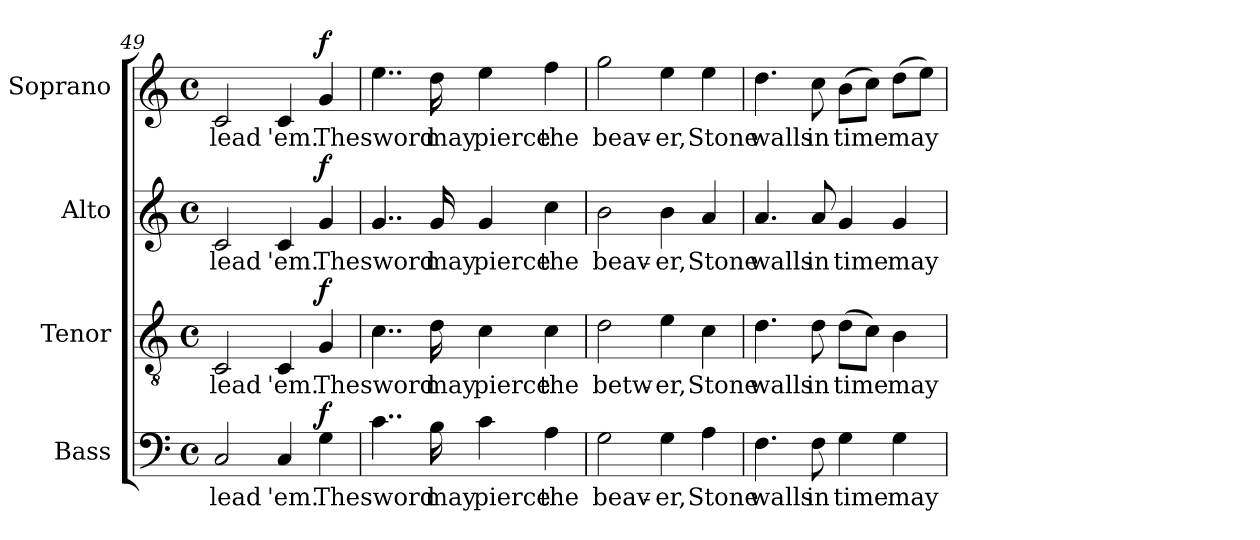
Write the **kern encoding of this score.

**kern	**text	**dynam	**kern	**text	**dynam	**kern	**text	**dynam	**kern	**text	**dynam
*part4	*part4	*part4	*part3	*part3	*part3	*part2	*part2	*part2	*part1	*part1	*part1
*staff4	*staff4	*staff4	*staff3	*staff3	*staff3	*staff2	*staff2	*staff2	*staff1	*staff1	*staff1
*I"Bass	*	*	*I"Tenor	*	*	*I"Alto	*	*	*I"Soprano	*	*
*I'B.	*	*	*I'T.	*	*	*I'A.	*	*	*I'S.	*	*
*clefF4	*	*	*clefGv2	*	*	*clefG2	*	*	*clefG2	*	*
*	*	*	*ITrd7c12	*	*	*	*	*	*	*	*
*k[]	*	*	*k[]	*	*	*k[]	*	*	*k[]	*	*
*C:	*	*	*C:	*	*	*C:	*	*	*C:	*	*
*M4/4	*	*	*M4/4	*	*	*M4/4	*	*	*M4/4	*	*
*met(c)	*	*	*met(c)	*	*	*met(c)	*	*	*met(c)	*	*
=49	=49	=49	=49	=49	=49	=49	=49	=49	=49	=49	=49
!	!LO:LY:b:color=#000000	!	!	!	!	!	!	!	!	!	!
!	!	!	!	!LO:LY:b:color=#000000	!	!	!	!	!	!	!
!	!	!	!	!	!	!	!LO:LY:b:color=#000000	!	!	!	!
!	!	!	!	!	!	!	!	!	!	!LO:LY:b:color=#000000	!
2Ci/	lead	.	2CCi/	lead	.	2ci/	lead	.	2ci/	lead	.
!	!LO:LY:b:color=#000000	!	!	!	!	!	!	!	!	!	!
!	!	!	!	!LO:LY:b:color=#000000	!	!	!	!	!	!	!
!	!	!	!	!	!	!	!LO:LY:b:color=#000000	!	!	!	!
!	!	!	!	!	!	!	!	!	!	!LO:LY:b:color=#000000	!
4Ci/	'em.	.	4CCi/	'em.	.	4ci/	'em.	.	4ci/	'em.	.
!	!LO:LY:b:color=#000000	!	!	!	!	!	!	!	!	!	!
!	!	!	!	!LO:LY:b:color=#000000	!	!	!	!	!	!	!
!	!	!	!	!	!	!	!LO:LY:b:color=#000000	!	!	!	!
!	!	!	!	!	!	!	!	!	!	!LO:LY:b:color=#000000	!
4Gi\	The	f	4GGi/	The	f	4gi/	The	f	4gi/	The	f
!!LO:PB:g=z
=50	=50	=50	=50	=50	=50	=50	=50	=50	=50	=50	=50
!	!LO:LY:b:color=#000000	!	!	!	!	!	!	!	!	!	!
!	!	!	!	!LO:LY:b:color=#000000	!	!	!	!	!	!	!
!	!	!	!	!	!	!	!LO:LY:b:color=#000000	!	!	!	!
!	!	!	!	!	!	!	!	!	!	!LO:LY:b:color=#000000	!
4..ci\	sword	.	4..Ci\	sword	.	4..gi/	sword	.	4..eei\	sword	.
!	!LO:LY:b:color=#000000	!	!	!	!	!	!	!	!	!	!
!	!	!	!	!LO:LY:b:color=#000000	!	!	!	!	!	!	!
!	!	!	!	!	!	!	!LO:LY:b:color=#000000	!	!	!	!
!	!	!	!	!	!	!	!	!	!	!LO:LY:b:color=#000000	!
16Bi\	may	.	16Di\	may	.	16gi/	may	.	16ddi\	may	.
!	!LO:LY:b:color=#000000	!	!	!	!	!	!	!	!	!	!
!	!	!	!	!LO:LY:b:color=#000000	!	!	!	!	!	!	!
!	!	!	!	!	!	!	!LO:LY:b:color=#000000	!	!	!	!
!	!	!	!	!	!	!	!	!	!	!LO:LY:b:color=#000000	!
4ci\	pierce	.	4Ci\	pierce	.	4gi/	pierce	.	4eei\	pierce	.
!	!LO:LY:b:color=#000000	!	!	!	!	!	!	!	!	!	!
!	!	!	!	!LO:LY:b:color=#000000	!	!	!	!	!	!	!
!	!	!	!	!	!	!	!LO:LY:b:color=#000000	!	!	!	!
!	!	!	!	!	!	!	!	!	!	!LO:LY:b:color=#000000	!
4Ai\	the	.	4Ci\	the	.	4cci\	the	.	4ffi\	the	.
=51	=51	=51	=51	=51	=51	=51	=51	=51	=51	=51	=51
!	!LO:LY:b:color=#000000	!	!	!	!	!	!	!	!	!	!
!	!	!	!	!LO:LY:b:color=#000000	!	!	!	!	!	!	!
!	!	!	!	!	!	!	!LO:LY:b:color=#000000	!	!	!	!
!	!	!	!	!	!	!	!	!	!	!LO:LY:b:color=#000000	!
2Gi\	beav-	.	2Di\	betw-	.	2bi\	beav-	.	2ggi\	beav-	.
!	!LO:LY:b:color=#000000	!	!	!	!	!	!	!	!	!	!
!	!	!	!	!LO:LY:b:color=#000000	!	!	!	!	!	!	!
!	!	!	!	!	!	!	!LO:LY:b:color=#000000	!	!	!	!
!	!	!	!	!	!	!	!	!	!	!LO:LY:b:color=#000000	!
4Gi\	-er,	.	4Ei\	-er,	.	4bi\	-er,	.	4eei\	-er,	.
!	!LO:LY:b:color=#000000	!	!	!	!	!	!	!	!	!	!
!	!	!	!	!LO:LY:b:color=#000000	!	!	!	!	!	!	!
!	!	!	!	!	!	!	!LO:LY:b:color=#000000	!	!	!	!
!	!	!	!	!	!	!	!	!	!	!LO:LY:b:color=#000000	!
4Ai\	Stone	.	4Ci\	Stone	.	4ai/	Stone	.	4eei\	Stone	.
=52	=52	=52	=52	=52	=52	=52	=52	=52	=52	=52	=52
!	!LO:LY:b:color=#000000	!	!	!	!	!	!	!	!	!	!
!	!	!	!	!LO:LY:b:color=#000000	!	!	!	!	!	!	!
!	!	!	!	!	!	!	!LO:LY:b:color=#000000	!	!	!	!
!	!	!	!	!	!	!	!	!	!	!LO:LY:b:color=#000000	!
4.Fi\	walls	.	4.Di\	walls	.	4.ai/	walls	.	4.ddi\	walls	.
!	!LO:LY:b:color=#000000	!	!	!	!	!	!	!	!	!	!
!	!	!	!	!LO:LY:b:color=#000000	!	!	!	!	!	!	!
!	!	!	!	!	!	!	!LO:LY:b:color=#000000	!	!	!	!
!	!	!	!	!	!	!	!	!	!	!LO:LY:b:color=#000000	!
8Fi\	in	.	8Di\	in	.	8ai/	in	.	8cci\	in	.
!	!LO:LY:b:color=#000000	!	!	!	!	!	!	!	!	!	!
!	!	!	!	!LO:LY:b:color=#000000	!	!	!	!	!	!	!
!	!	!	!	!	!	!	!LO:LY:b:color=#000000	!	!	!	!
!	!	!	!	!	!	!	!	!	!	!LO:LY:b:color=#000000	!
4Gi\	time	.	(8Di\L	time	.	4gi/	time	.	(8bi\L	time	.
.	.	.	8Ci\J)	.	.	.	.	.	8cci\J)	.	.
!	!LO:LY:b:color=#000000	!	!	!	!	!	!	!	!	!	!
!	!	!	!	!LO:LY:b:color=#000000	!	!	!	!	!	!	!
!	!	!	!	!	!	!	!LO:LY:b:color=#000000	!	!	!	!
!	!	!	!	!	!	!	!	!	!	!LO:LY:b:color=#000000	!
4Gi\	may	.	4BBi\	may	.	4gi/	may	.	(8ddi\L	may	.
.	.	.	.	.	.	.	.	.	8eei\J)	.	.
=	=	=	=	=	=	=	=	=	=	=	=
*-	*-	*-	*-	*-	*-	*-	*-	*-	*-	*-	*-
